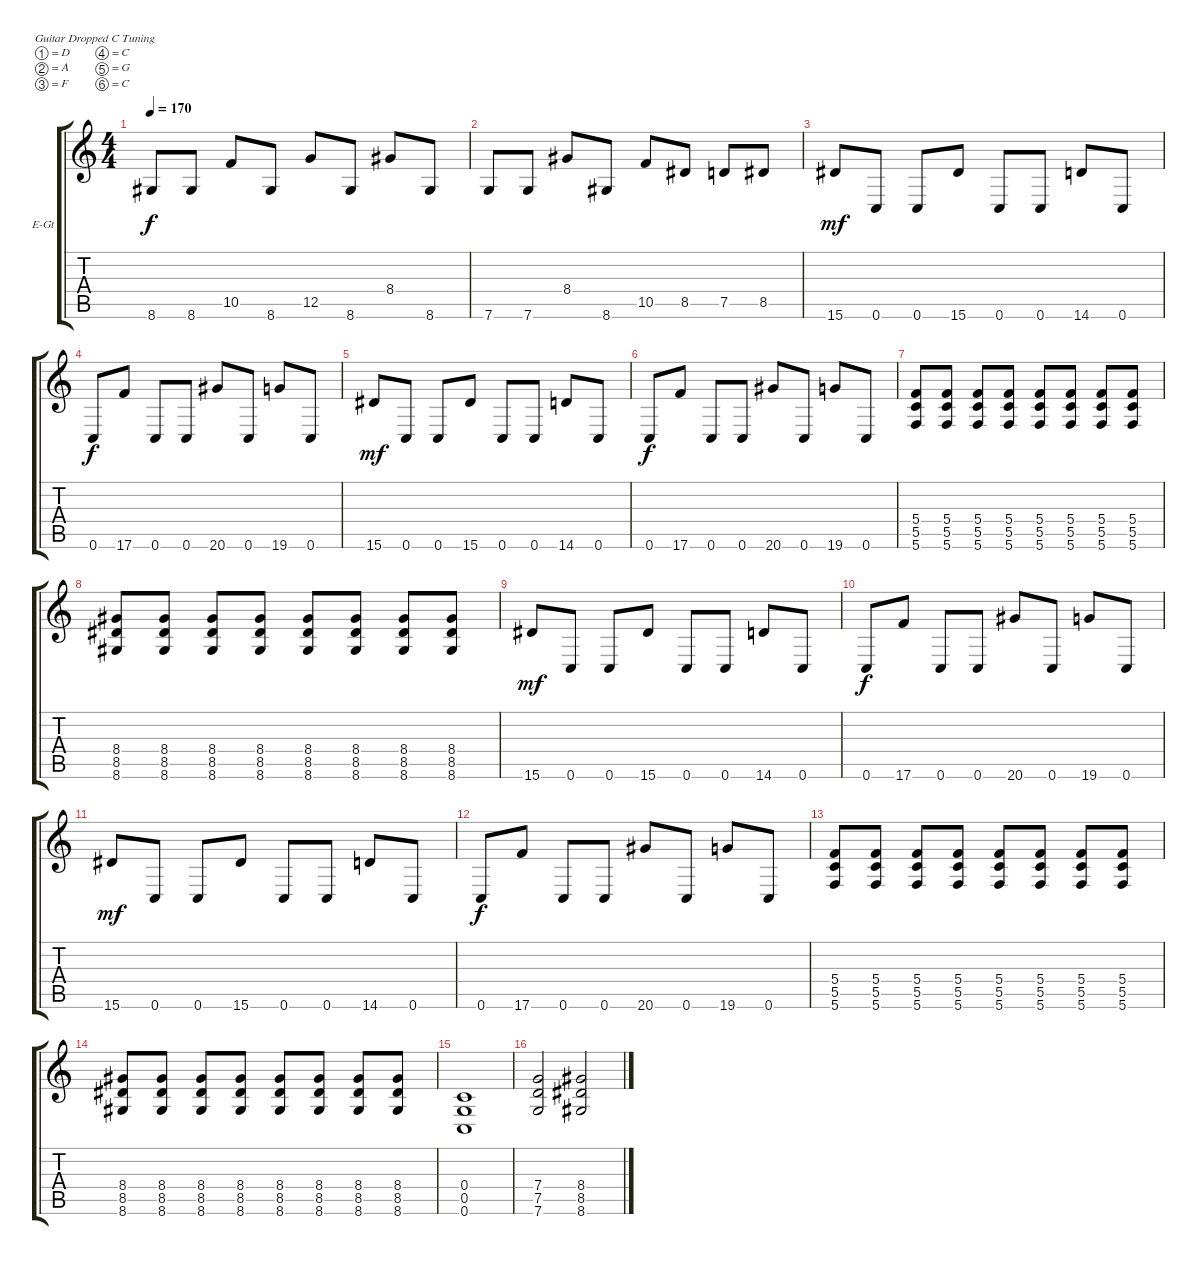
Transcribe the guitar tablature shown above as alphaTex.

\bracketExtendMode groupsimilarinstruments
\firstSystemTrackNameOrientation horizontal
\otherSystemsTrackNameOrientation horizontal
\track ("Mark" "E-Gt") {instrument distortionguitar}
\staff {score tabs}
\tuning (D4 A3 F3 C3 G2 C2)
\ts (4 4)
\tempo 170
\clef g2
\scale
0.333333
\ks c
8.6.8{dy f} 8.6.8 10.5.8 8.6.8 12.5.8 8.6.8 8.4.8 8.6.8 |
\scale
0.333333 7.6.8 7.6.8 8.4.8 8.6.8 10.5.8 8.5.8 7.5.8 8.5.8 |
\scale
0.333333 15.6.8{dy mf} 0.6.8 0.6.8 15.6.8 0.6.8 0.6.8 14.6.8 0.6.8 |
\scale
0.333333 0.6.8{dy f} 17.6.8 0.6.8 0.6.8 20.6.8 0.6.8 19.6.8 0.6.8 |
\scale
0.333333 15.6.8{dy mf} 0.6.8 0.6.8 15.6.8 0.6.8 0.6.8 14.6.8 0.6.8 |
\scale
0.333333 0.6.8{dy f} 17.6.8 0.6.8 0.6.8 20.6.8 0.6.8 19.6.8 0.6.8 |
\scale
0.333333 (5.6 5.5 5.4).8 (5.6 5.5 5.4).8 (5.6 5.4 5.5).8 (5.6 5.5 5.4).8 (5.6 5.5 5.4).8 (5.6 5.4 5.5).8 (5.6 5.5 5.4).8 (5.6 5.5 5.4).8 |
\scale
0.333333 (8.6 8.5 8.4).8 (8.6 8.4 8.5).8 (8.6 8.5 8.4).8 (8.6 8.5 8.4).8 (8.6 8.5 8.4).8 (8.6 8.5 8.4).8 (8.6 8.5 8.4).8 (8.6 8.5 8.4).8 |
\scale
0.333333 15.6.8{dy mf} 0.6.8 0.6.8 15.6.8 0.6.8 0.6.8 14.6.8 0.6.8 |
\scale
0.333333 0.6.8{dy f} 17.6.8 0.6.8 0.6.8 20.6.8 0.6.8 19.6.8 0.6.8 |
\scale
0.333333 15.6.8{dy mf} 0.6.8 0.6.8 15.6.8 0.6.8 0.6.8 14.6.8 0.6.8 |
\scale
0.333333 0.6.8{dy f} 17.6.8 0.6.8 0.6.8 20.6.8 0.6.8 19.6.8 0.6.8 |
\scale
0.333333 (5.6 5.5 5.4).8 (5.6 5.5 5.4).8 (5.6 5.4 5.5).8 (5.6 5.5 5.4).8 (5.6 5.5 5.4).8 (5.6 5.4 5.5).8 (5.6 5.5 5.4).8 (5.6 5.5 5.4).8 |
\scale
0.333333 (8.6 8.5 8.4).8 (8.6 8.4 8.5).8 (8.6 8.5 8.4).8 (8.6 8.5 8.4).8 (8.6 8.5 8.4).8 (8.6 8.5 8.4).8 (8.6 8.5 8.4).8 (8.6 8.5 8.4).8 |
\scale
0.333333 (0.6 0.5 0.4).1 |
\scale
0.333333 (7.6 7.5 7.4).2 (8.6 8.5 8.4).2
